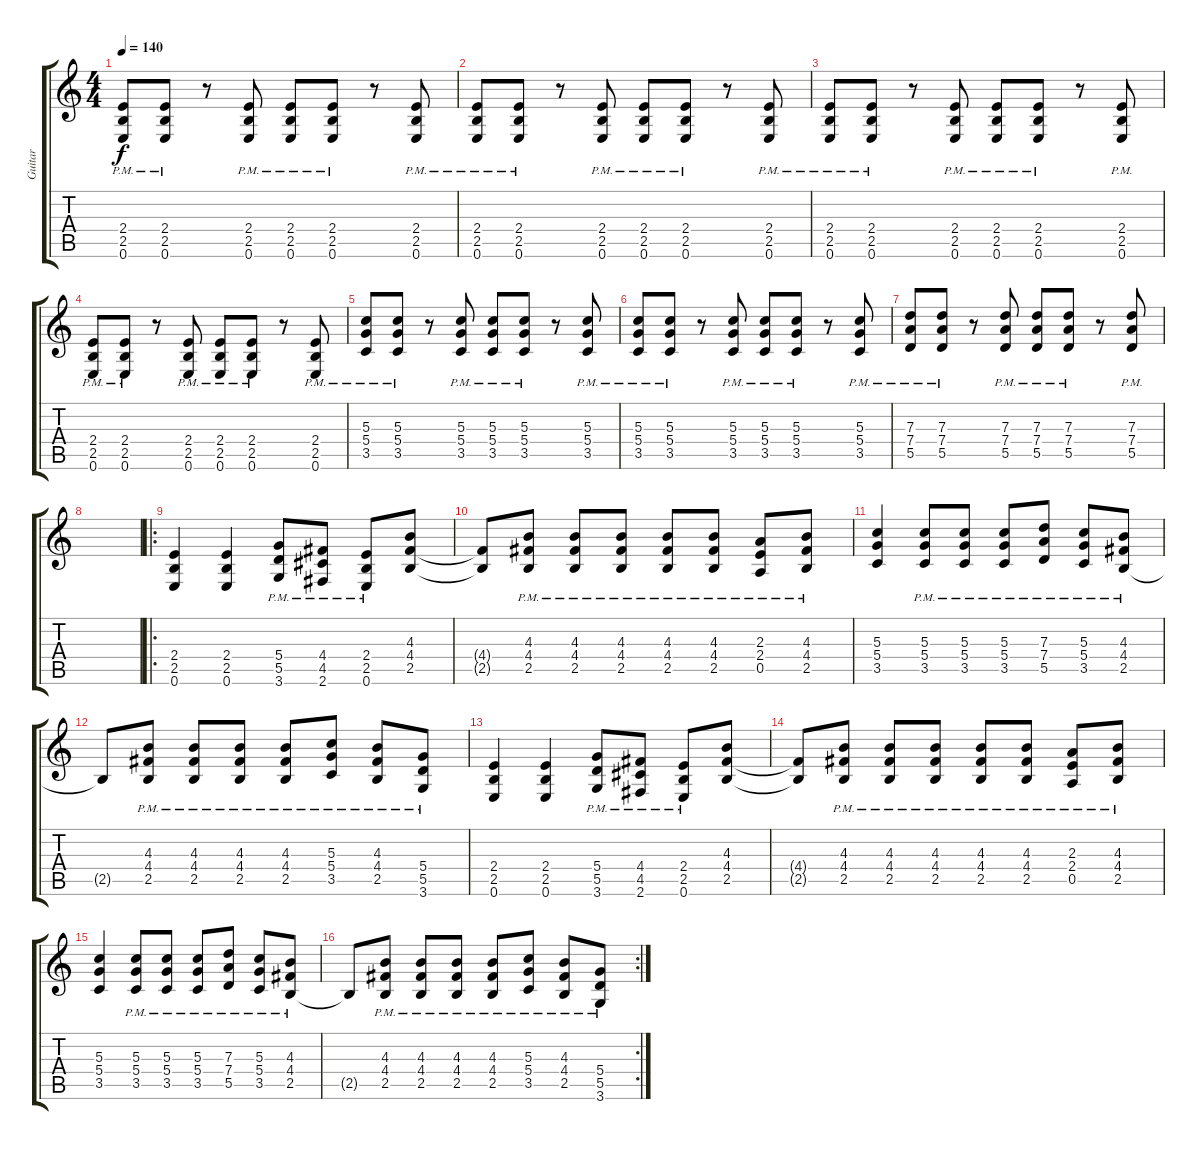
\track ("Guitar" "Guitar") {instrument overdrivenguitar}
\staff {score tabs}
\tuning (E4 B3 G3 D3 A2 E2) {hide}
\ts (4 4)
\tempo 140
\clef g2
\ks c
(2.4{pm} 2.5{pm} 0.6{pm}).8{dy f} (2.4{pm} 2.5{pm} 0.6{pm}).8 r.8 (2.4{pm} 2.5{pm} 0.6{pm}).8 (2.4{pm} 2.5{pm} 0.6{pm}).8 (2.4{pm} 2.5{pm} 0.6{pm}).8 r.8 (2.4{pm} 2.5{pm} 0.6{pm}).8 |
(2.4{pm} 2.5{pm} 0.6{pm}).8 (2.4{pm} 2.5{pm} 0.6{pm}).8 r.8 (2.4{pm} 2.5{pm} 0.6{pm}).8 (2.4{pm} 2.5{pm} 0.6{pm}).8 (2.4{pm} 2.5{pm} 0.6{pm}).8 r.8 (2.4{pm} 2.5{pm} 0.6{pm}).8 |
(2.4{pm} 2.5{pm} 0.6{pm}).8 (2.4{pm} 2.5{pm} 0.6{pm}).8 r.8 (2.4{pm} 2.5{pm} 0.6{pm}).8 (2.4{pm} 2.5{pm} 0.6{pm}).8 (2.4{pm} 2.5{pm} 0.6{pm}).8 r.8 (2.4{pm} 2.5{pm} 0.6{pm}).8 |
(2.4{pm} 2.5{pm} 0.6{pm}).8 (2.4{pm} 2.5{pm} 0.6{pm}).8 r.8 (2.4{pm} 2.5{pm} 0.6{pm}).8 (2.4{pm} 2.5{pm} 0.6{pm}).8 (2.4{pm} 2.5{pm} 0.6{pm}).8 r.8 (2.4{pm} 2.5{pm} 0.6{pm}).8 |
(5.3{pm} 5.4{pm} 3.5{pm}).8 (5.3{pm} 5.4{pm} 3.5{pm}).8 r.8 (5.3{pm} 5.4{pm} 3.5{pm}).8 (5.3{pm} 5.4{pm} 3.5{pm}).8 (5.3{pm} 5.4{pm} 3.5{pm}).8 r.8 (5.3{pm} 5.4{pm} 3.5).8 |
(5.3{pm} 5.4{pm} 3.5{pm}).8 (5.3{pm} 5.4{pm} 3.5{pm}).8 r.8 (5.3{pm} 5.4{pm} 3.5{pm}).8 (5.3{pm} 5.4{pm} 3.5{pm}).8 (5.3{pm} 5.4{pm} 3.5{pm}).8 r.8 (5.3{pm} 5.4{pm} 3.5{pm}).8 |
(7.3{pm} 7.4{pm} 5.5{pm}).8 (7.3{pm} 7.4{pm} 5.5{pm}).8 r.8 (7.3{pm} 7.4{pm} 5.5{pm}).8 (7.3{pm} 7.4{pm} 5.5{pm}).8 (7.3{pm} 7.4{pm} 5.5{pm}).8 r.8 (7.3{pm} 7.4{pm} 5.5{pm}).8 |
|
\ro
(2.4 2.5 0.6).4 (2.4 2.5 0.6).4 (5.4{pm} 5.5{pm} 3.6{pm}).8 (4.4{pm} 4.5{pm} 2.6{pm}).8 (2.4{pm} 2.5{pm} 0.6{pm}).8 (4.3 4.4 2.5).8 |
(4.4{t} 2.5{t}).8 (4.3{pm} 4.4{pm} 2.5{pm}).8 (4.3{pm} 4.4{pm} 2.5{pm}).8 (4.3{pm} 4.4{pm} 2.5{pm}).8 (4.3{pm} 4.4{pm} 2.5{pm}).8 (4.3{pm} 4.4{pm} 2.5{pm}).8 (2.3{pm} 2.4{pm} 0.5{pm}).8 (4.3{pm} 4.4{pm} 2.5{pm}).8 |
(5.3 5.4 3.5).4 (5.3{pm} 5.4{pm} 3.5{pm}).8 (5.3{pm} 5.4{pm} 3.5{pm}).8 (5.3{pm} 5.4{pm} 3.5{pm}).8 (7.3{pm} 7.4{pm} 5.5{pm}).8 (5.3{pm} 5.4{pm} 3.5{pm}).8 (4.3{pm} 4.4{pm} 2.5{pm}).8 |
2.5{t}.8 (4.3{pm} 4.4{pm} 2.5{pm}).8 (4.3{pm} 4.4{pm} 2.5{pm}).8 (4.3{pm} 4.4{pm} 2.5{pm}).8 (4.3{pm} 4.4{pm} 2.5{pm}).8 (5.3{pm} 5.4{pm} 3.5{pm}).8 (4.3{pm} 4.4{pm} 2.5{pm}).8 (5.4{pm} 5.5{pm} 3.6{pm}).8 |
(2.4 2.5 0.6).4 (2.4 2.5 0.6).4 (5.4{pm} 5.5{pm} 3.6{pm}).8 (4.4{pm} 4.5{pm} 2.6{pm}).8 (2.4{pm} 2.5{pm} 0.6{pm}).8 (4.3 4.4 2.5).8 |
(4.4{t} 2.5{t}).8 (4.3{pm} 4.4{pm} 2.5{pm}).8 (4.3{pm} 4.4{pm} 2.5{pm}).8 (4.3{pm} 4.4{pm} 2.5{pm}).8 (4.3{pm} 4.4{pm} 2.5{pm}).8 (4.3{pm} 4.4{pm} 2.5{pm}).8 (2.3{pm} 2.4{pm} 0.5{pm}).8 (4.3{pm} 4.4{pm} 2.5{pm}).8 |
(5.3 5.4 3.5).4 (5.3{pm} 5.4{pm} 3.5{pm}).8 (5.3{pm} 5.4{pm} 3.5{pm}).8 (5.3{pm} 5.4{pm} 3.5{pm}).8 (7.3{pm} 7.4{pm} 5.5{pm}).8 (5.3{pm} 5.4{pm} 3.5{pm}).8 (4.3{pm} 4.4{pm} 2.5{pm}).8 |
\rc 2
2.5{t}.8 (4.3{pm} 4.4{pm} 2.5{pm}).8 (4.3{pm} 4.4{pm} 2.5{pm}).8 (4.3{pm} 4.4{pm} 2.5{pm}).8 (4.3{pm} 4.4{pm} 2.5{pm}).8 (5.3{pm} 5.4{pm} 3.5{pm}).8 (4.3{pm} 4.4{pm} 2.5{pm}).8 (5.4{pm} 5.5{pm} 3.6{pm}).8
